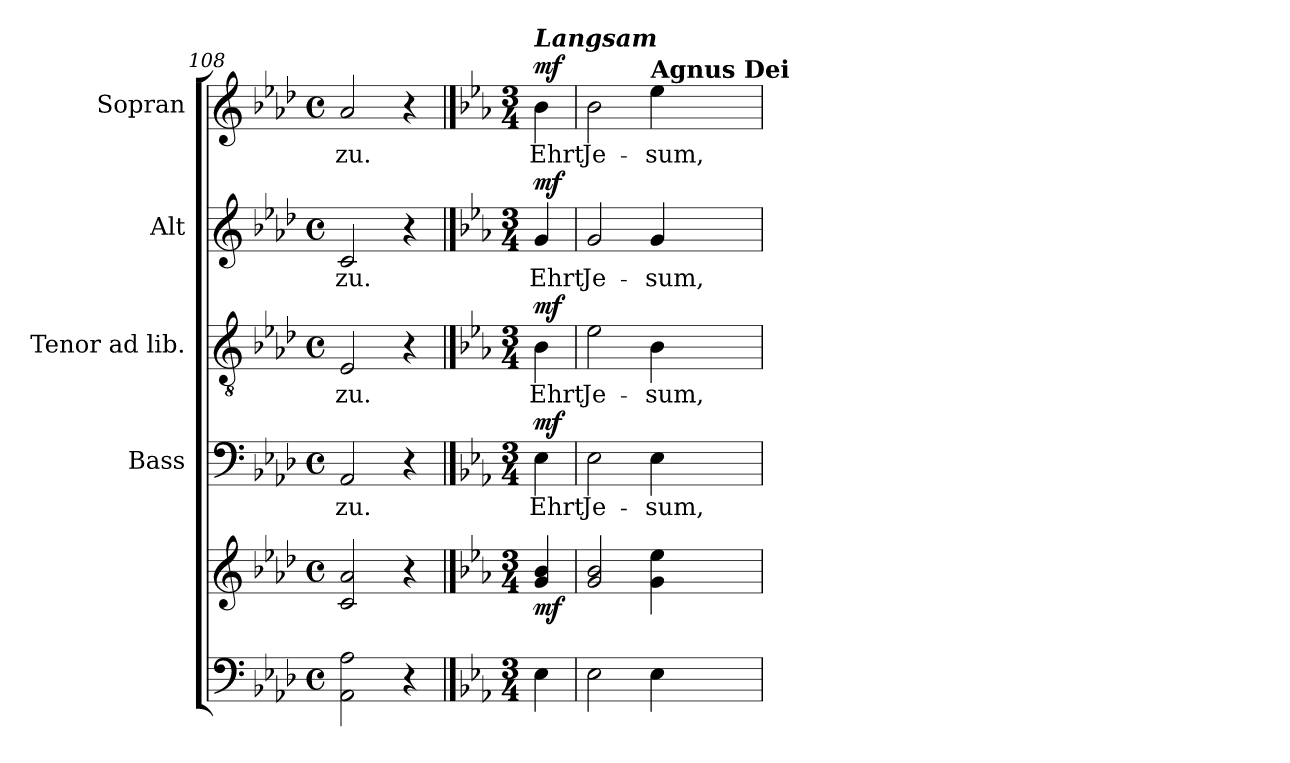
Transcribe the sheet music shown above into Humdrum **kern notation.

**kern	**kern	**dynam	**kern	**text	**dynam	**kern	**text	**dynam	**kern	**text	**dynam	**kern	**text	**dynam
*part5	*part5	*part5	*part4	*part4	*part4	*part3	*part3	*part3	*part2	*part2	*part2	*part1	*part1	*part1
*staff6	*staff5	*staff5/6	*staff4	*staff4	*staff4	*staff3	*staff3	*staff3	*staff2	*staff2	*staff2	*staff1	*staff1	*staff1
*	*	*	*I"Bass	*	*	*I"Tenor ad lib.	*	*	*I"Alt	*	*	*I"Sopran	*	*
*	*	*	*I'B.	*	*	*I'T.	*	*	*I'A.	*	*	*I'S.	*	*
*clefF4	*clefG2	*	*clefF4	*	*	*clefGv2	*	*	*clefG2	*	*	*clefG2	*	*
*k[b-e-a-d-]	*k[b-e-a-d-]	*	*k[b-e-a-d-]	*	*	*k[b-e-a-d-]	*	*	*k[b-e-a-d-]	*	*	*k[b-e-a-d-]	*	*
*A-:	*A-:	*	*A-:	*	*	*A-:	*	*	*A-:	*	*	*A-:	*	*
*M4/4	*M4/4	*	*M4/4	*	*	*M4/4	*	*	*M4/4	*	*	*M4/4	*	*
*met(c)	*met(c)	*	*met(c)	*	*	*met(c)	*	*	*met(c)	*	*	*met(c)	*	*
=108	=108	=108	=108	=108	=108	=108	=108	=108	=108	=108	=108	=108	=108	=108
!	!	!	!	!LO:LY:b	!	!	!LO:LY:b	!	!	!LO:LY:b	!	!	!LO:LY:b	!
2AA-\ 2A-\	2c/ 2a-/	.	2AA-/	zu.	.	2E-/	zu.	.	2c/	zu.	.	2a-/	zu.	.
4r	4r	.	4r	.	.	4r	.	.	4r	.	.	4r	.	.
!!LO:LB:g=z
==109	==109	==109	==109	==109	==109	==109	==109	==109	==109	==109	==109	==109	==109	==109
*k[b-e-a-]	*k[b-e-a-]	*	*k[b-e-a-]	*	*	*k[b-e-a-]	*	*	*k[b-e-a-]	*	*	*k[b-e-a-]	*	*
*E-:	*E-:	*	*E-:	*	*	*E-:	*	*	*E-:	*	*	*E-:	*	*
*M3/4	*M3/4	*	*M3/4	*	*	*M3/4	*	*	*M3/4	*	*	*M3/4	*	*
!	!	!	!	!	!	!	!	!	!	!	!	!LO:TX:a:Bi:t=Langsam	!	!
!	!	!LO:DY:b	!	!LO:LY:b	!LO:DY:a	!	!LO:LY:b	!LO:DY:a	!	!LO:LY:b	!LO:DY:a	!	!LO:LY:b	!LO:DY:a
4E-\	4g/ 4b-/	mf	4E-\	Ehrt	mf	4B-\	Ehrt	mf	4g/	Ehrt	mf	4b-\	Ehrt	mf
=110	=110	=110	=110	=110	=110	=110	=110	=110	=110	=110	=110	=110	=110	=110
!	!	!	!	!LO:LY:b	!	!	!LO:LY:b	!	!	!LO:LY:b	!	!	!LO:LY:b	!
2E-\	2g/ 2b-/	.	2E-\	Je-	.	2e-\	Je-	.	2g/	Je-	.	2b-\	Je-	.
!	!	!	!	!	!	!	!	!	!	!	!	!LO:TX:a:B:t=Agnus Dei	!	!
!	!	!	!	!LO:LY:b	!	!	!LO:LY:b	!	!	!LO:LY:b	!	!	!LO:LY:b	!
4E-\	4g\ 4ee-\	.	4E-\	-sum,	.	4B-\	-sum,	.	4g/	-sum,	.	4ee-\	-sum,	.
=	=	=	=	=	=	=	=	=	=	=	=	=	=	=
*-	*-	*-	*-	*-	*-	*-	*-	*-	*-	*-	*-	*-	*-	*-
